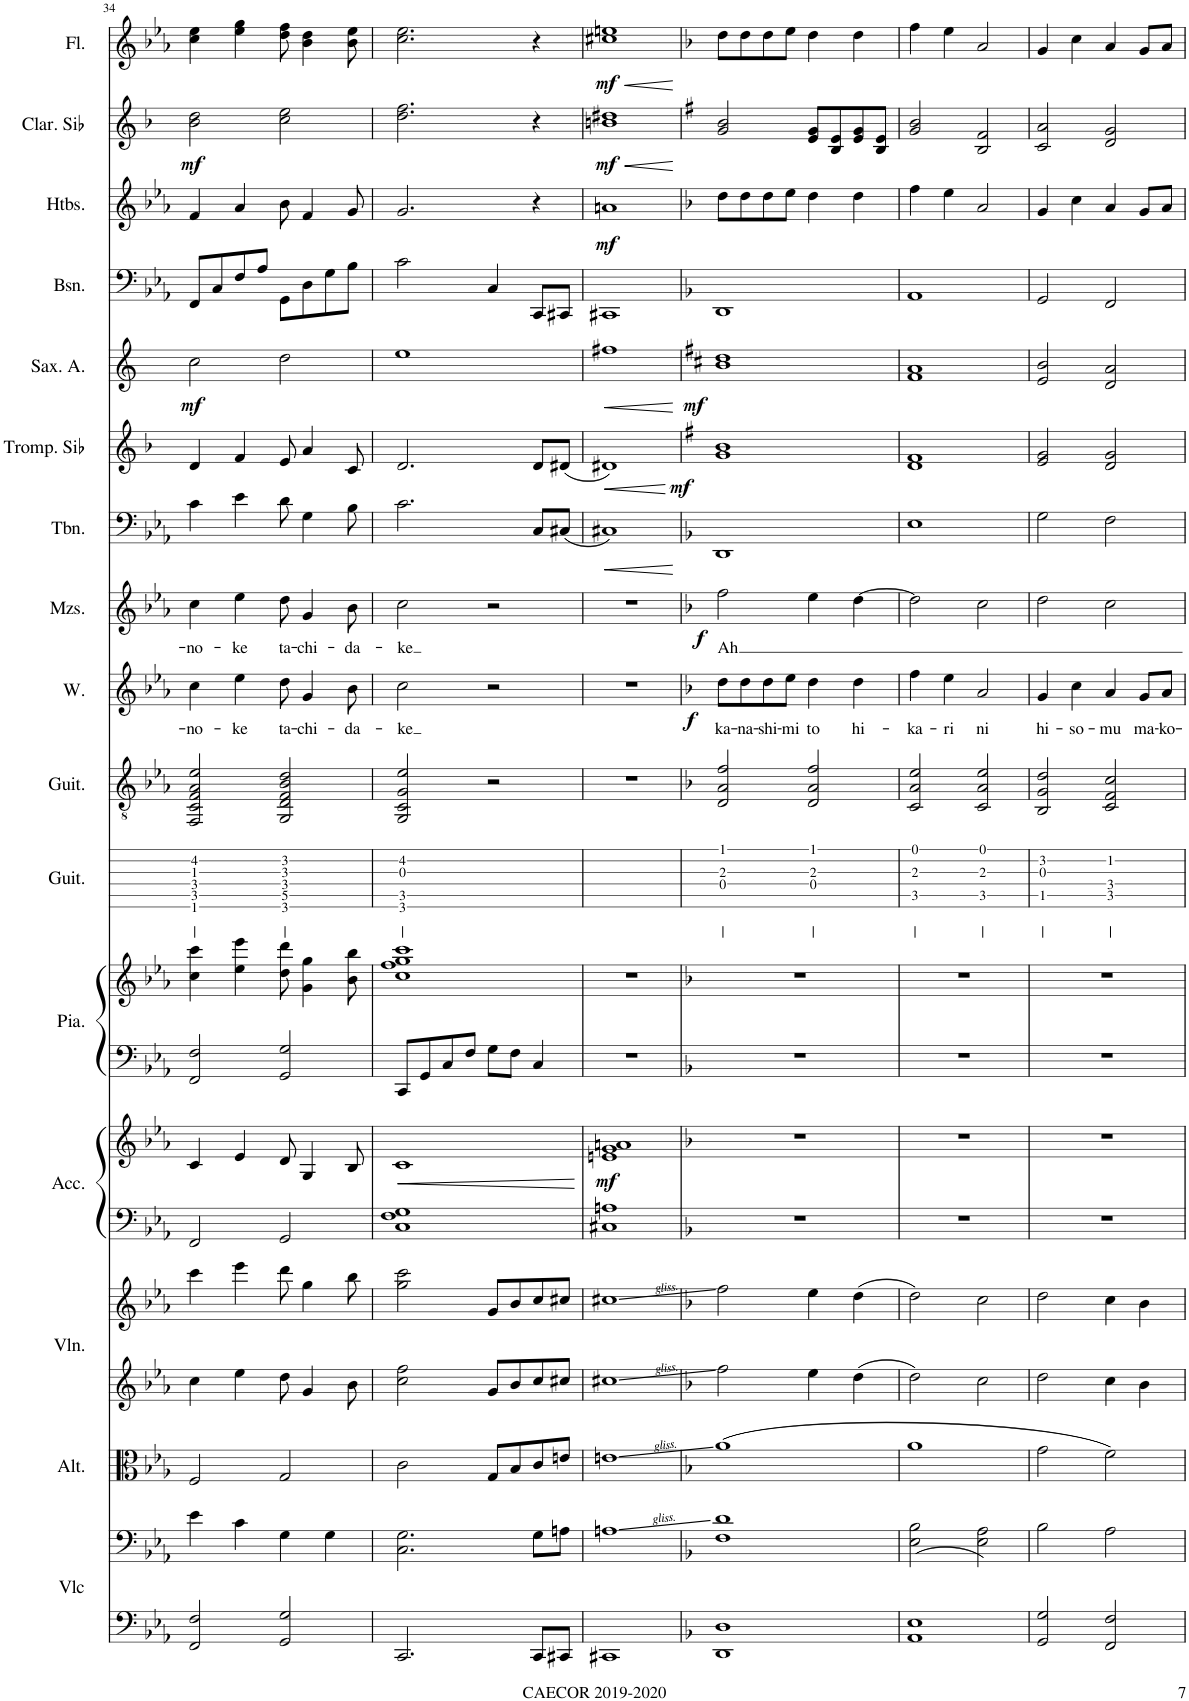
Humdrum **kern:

**kern	**kern	**kern	**kern	**kern	**kern	**kern	**dynam	**kern	**kern	**kern	**kern	**kern	**text	**dynam	**kern	**text	**dynam	**kern	**dynam	**kern	**dynam	**kern	**dynam	**kern	**kern	**dynam	**kern	**dynam	**kern	**dynam
*part16	*part16	*part15	*part14	*part14	*part13	*part13	*part13	*part12	*part12	*part11	*part10	*part9	*part9	*part9	*part8	*part8	*part8	*part7	*part7	*part6	*part6	*part5	*part5	*part4	*part3	*part3	*part2	*part2	*part1	*part1
*staff20	*staff19	*staff18	*staff17	*staff16	*staff15	*staff14	*staff14/15	*staff13	*staff12	*staff11	*staff10	*staff9	*staff9	*staff9	*staff8	*staff8	*staff8	*staff7	*staff7	*staff6	*staff6	*staff5	*staff5	*staff4	*staff3	*staff3	*staff2	*staff2	*staff1	*staff1
*I"Violoncelle	*	*I"Alto	*I"Violon	*	*I"Accordéon	*	*	*I"Piano	*	*I"Guitare acoustique	*I"Guitare classique	*I"Femmes	*	*	*I"Mezzo-soprano	*	*	*I"Trombone	*	*I"Trompette en Sib	*	*I"Saxophone Alto	*	*I"Basson	*I"Hautbois	*	*I"Clarinette en Sib	*	*I"Flûte	*
*I'Vlc	*	*I'Alt.	*I'Vln.	*	*I'Acc.	*	*	*I'Pia.	*	*I'Guit.	*I'Guit.	*	*	*	*I'Mzs.	*	*	*I'Tbn.	*	*I'Tromp. Sib	*	*I'Sax. A.	*	*I'Bsn.	*I'Htbs.	*	*I'Clar. Sib	*	*I'Fl.	*
!!LO:PB:g=z
*clefF4	*clefG2	*clefC3	*clefG2	*clefG2	*clefF4	*clefG2	*	*clefF4	*clefG2	*	*clefGv2	*clefG2	*	*	*clefG2	*	*	*clefF4	*	*clefG2	*	*clefG2	*	*clefF4	*clefG2	*	*clefG2	*	*clefG2	*
*	*	*	*	*	*	*	*	*	*	*	*	*	*	*	*	*	*	*	*	*Trd1c2	*	*Trd5c9	*	*	*	*	*Trd1c2	*	*	*
*k[b-e-a-]	*k[b-e-a-]	*k[b-e-a-]	*k[b-e-a-]	*k[b-e-a-]	*k[b-e-a-]	*k[b-e-a-]	*	*k[b-e-a-]	*k[b-e-a-]	*k[b-e-a-]	*k[b-e-a-]	*k[b-e-a-]	*	*	*k[b-e-a-]	*	*	*k[b-e-a-]	*	*k[b-]	*	*k[]	*	*k[b-e-a-]	*k[b-e-a-]	*	*k[b-]	*	*k[b-e-a-]	*
*M4/4	*M4/4	*M4/4	*M4/4	*M4/4	*M4/4	*M4/4	*	*M4/4	*M4/4	*M4/4	*M4/4	*M4/4	*	*	*M4/4	*	*	*M4/4	*	*M4/4	*	*M4/4	*	*M4/4	*M4/4	*	*M4/4	*	*M4/4	*
*met(c)	*met(c)	*met(c)	*met(c)	*met(c)	*met(c)	*met(c)	*	*met(c)	*met(c)	*met(c)	*met(c)	*met(c)	*	*	*met(c)	*	*	*met(c)	*	*met(c)	*	*met(c)	*	*met(c)	*met(c)	*	*met(c)	*	*met(c)	*
=34	=34	=34	=34	=34	=34	=34	=34	=34	=34	=34	=34	=34	=34	=34	=34	=34	=34	=34	=34	=34	=34	=34	=34	=34	=34	=34	=34	=34	=34	=34
!	!	!	!	!	!	!	!	!	!	!	!	!	!LO:LY:b	!	!	!LO:LY:b	!	!	!	!	!	!	!LO:DY:b	!	!	!	!	!LO:DY:b	!	!
2FF/ 2F/	4e-\	2F/	4cc\	4ccc\	2FF/	4c/	.	2FF/ 2F/	4cc\ 4ccc\	2FF\ 2C\ 2F\ 2A-\ 2e-\	2FF/ 2C/ 2F/ 2A-/ 2e-/	4cc\	-no-	.	4cc\	-no-	.	4c\	.	4d/	.	2cc\	mf	8FF/L	4f/	.	2b-\ 2dd\	mf	4cc\ 4ee-\	.
.	.	.	.	.	.	.	.	.	.	.	.	.	.	.	.	.	.	.	.	.	.	.	.	8C/	.	.	.	.	.	.
!	!	!	!	!	!	!	!	!	!	!	!	!	!LO:LY:b	!	!	!LO:LY:b	!	!	!	!	!	!	!	!	!	!	!	!	!	!
.	4c\	.	4ee-\	4eee-\	.	4e-/	.	.	4ee-\ 4eee-\	.	.	4ee-\	-ke	.	4ee-\	-ke	.	4e-\	.	4f/	.	.	.	8F/	4a-/	.	.	.	4ee-\ 4gg\	.
.	.	.	.	.	.	.	.	.	.	.	.	.	.	.	.	.	.	.	.	.	.	.	.	8A-/J	.	.	.	.	.	.
!	!	!	!	!	!	!	!	!	!	!	!	!	!LO:LY:b	!	!	!LO:LY:b	!	!	!	!	!	!	!	!	!	!	!	!	!	!
2GG/ 2G/	4G\	2G/	8dd\	8ddd\	2GG/	8d/	.	2GG/ 2G/	8dd\ 8ddd\	2GG\ 2D\ 2F\ 2B-\ 2d\	2GG/ 2D/ 2F/ 2B-/ 2d/	8dd\	ta-	.	8dd\	ta-	.	8d\	.	8e/	.	2dd\	.	8GG\L	8b-\	.	2cc\ 2ee\	.	8dd\ 8ff\	.
!	!	!	!	!	!	!	!	!	!	!	!	!	!LO:LY:b	!	!	!LO:LY:b	!	!	!	!	!	!	!	!	!	!	!	!	!	!
.	.	.	4g/	4gg\	.	4G/	.	.	4g\ 4gg\	.	.	4g/	-chi-	.	4g/	-chi-	.	4G\	.	4a/	.	.	.	8D\	4f/	.	.	.	4b-\ 4dd\	.
.	4G\	.	.	.	.	.	.	.	.	.	.	.	.	.	.	.	.	.	.	.	.	.	.	8G\	.	.	.	.	.	.
!	!	!	!	!	!	!	!	!	!	!	!	!	!LO:LY:b	!	!	!LO:LY:b	!	!	!	!	!	!	!	!	!	!	!	!	!	!
.	.	.	8b-\	8bb-\	.	8B-/	.	.	8b-\ 8bb-\	.	.	8b-\	-da-	.	8b-\	-da-	.	8B-\	.	8c/	.	.	.	8B-\J	8g/	.	.	.	8b-\ 8ee-\	.
=35	=35	=35	=35	=35	=35	=35	=35	=35	=35	=35	=35	=35	=35	=35	=35	=35	=35	=35	=35	=35	=35	=35	=35	=35	=35	=35	=35	=35	=35	=35
!	!	!	!	!	!	!	!LO:HP:b	!	!	!	!	!	!LO:LY:b	!	!	!LO:LY:b	!	!	!	!	!	!	!	!	!	!	!	!	!	!
2.CC/	2.C\ 2.G\	2c\	2cc\ 2ff\	2gg\ 2ccc\	1C 1F 1G	1c	<	8CC/L	1cc 1ff 1gg 1ccc	2GG\ 2C\ 2G\ 2e-\	2GG/ 2C/ 2G/ 2e-/	2cc\	-ke	.	2cc\	-ke	.	2.c\	.	2.d/	.	1ee	.	2c\	2.g/	.	2.dd\ 2.ff\	.	2.cc\ 2.ee-\	.
.	.	.	.	.	.	.	.	8GG/	.	.	.	.	.	.	.	.	.	.	.	.	.	.	.	.	.	.	.	.	.	.
.	.	.	.	.	.	.	.	8C/	.	.	.	.	.	.	.	.	.	.	.	.	.	.	.	.	.	.	.	.	.	.
.	.	.	.	.	.	.	.	8F/J	.	.	.	.	.	.	.	.	.	.	.	.	.	.	.	.	.	.	.	.	.	.
.	.	8G/L	8g/L	8g/L	.	.	.	8G\L	.	2r	2r	2r	.	.	2r	.	.	.	.	.	.	.	.	4C/	.	.	.	.	.	.
.	.	8B-/	8b-/	8b-/	.	.	.	8F\J	.	.	.	.	.	.	.	.	.	.	.	.	.	.	.	.	.	.	.	.	.	.
8CC/L	8G\L	8c/	8cc/	8cc/	.	.	.	4C/	.	.	.	.	.	.	.	.	.	8C/L	.	8d/L	.	.	.	8CC/L	4r	.	4r	.	4r	.
8CC#X/J	8An\J	8en/J	8cc#X/J	8cc#X/J	.	.	.	.	.	.	.	.	.	.	.	.	.	(8C#X/J	.	(8d#X/J	.	.	.	8CC#X/J	.	.	.	.	.	.
.	.	.	.	.	.	.	[	.	.	.	.	.	.	.	.	.	.	.	.	.	.	.	.	.	.	.	.	.	.	.
=36	=36	=36	=36	=36	=36	=36	=36	=36	=36	=36	=36	=36	=36	=36	=36	=36	=36	=36	=36	=36	=36	=36	=36	=36	=36	=36	=36	=36	=36	=36
!	!	!	!	!	!	!	!LO:DY:b	!	!	!	!	!	!	!	!	!	!	!	!LO:HP:b	!	!LO:HP:b	!	!LO:HP:b	!	!	!LO:DY:b	!	!LO:HP:b	!	!LO:HP:b
!	!	!	!	!	!	!	!	!	!	!	!	!	!	!	!	!	!	!	!	!	!	!	!	!	!	!	!	!LO:DY:n=1:b	!	!LO:DY:n=1:b
1CC#X	1An	1en	1cc#X	1cc#X	1C#X 1An	1en 1g 1an	mf	1r	1r	1r	1r	1r	.	.	1r	.	.	1C#X)	<	1d#X)	<	1ff#X	<	1CC#X	1an	mf	1bn 1dd#X	< mf	1cc#X 1een	< mf
.	.	.	.	.	.	.	.	.	.	.	.	.	.	.	.	.	.	.	[	.	[	.	[	.	.	.	.	[	.	[
=37	=37	=37	=37	=37	=37	=37	=37	=37	=37	=37	=37	=37	=37	=37	=37	=37	=37	=37	=37	=37	=37	=37	=37	=37	=37	=37	=37	=37	=37	=37
*k[b-]	*k[b-]	*k[b-]	*k[b-]	*k[b-]	*k[b-]	*k[b-]	*	*k[b-]	*k[b-]	*k[b-]	*k[b-]	*k[b-]	*	*	*k[b-]	*	*	*k[b-]	*	*k[f#]	*	*k[f#c#]	*	*k[b-]	*k[b-]	*	*k[f#]	*	*k[b-]	*
!	!	!	!	!	!	!	!	!	!	!	!	!	!LO:LY:b	!LO:DY:b	!	!LO:LY:b	!LO:DY:b	!	!	!	!LO:DY:b	!	!LO:DY:b	!	!	!	!	!	!	!
1DD 1D	1F 1d	(1a	2ff\	2ff\	1r	1r	.	1r	1r	2D\ 2A\ 2f\	2D/ 2A/ 2f/	8dd\L	ka-	f	2ff\	Ah	f	1DD	.	1g 1b	mf	1b 1dd	mf	1DD	8dd\L	.	2g/ 2b/	.	8dd\L	.
!	!	!	!	!	!	!	!	!	!	!	!	!	!LO:LY:b	!	!	!	!	!	!	!	!	!	!	!	!	!	!	!	!	!
.	.	.	.	.	.	.	.	.	.	.	.	8dd\	-na-	.	.	.	.	.	.	.	.	.	.	.	8dd\	.	.	.	8dd\	.
!	!	!	!	!	!	!	!	!	!	!	!	!	!LO:LY:b	!	!	!	!	!	!	!	!	!	!	!	!	!	!	!	!	!
.	.	.	.	.	.	.	.	.	.	.	.	8dd\	-shi-	.	.	.	.	.	.	.	.	.	.	.	8dd\	.	.	.	8dd\	.
!	!	!	!	!	!	!	!	!	!	!	!	!	!LO:LY:b	!	!	!	!	!	!	!	!	!	!	!	!	!	!	!	!	!
.	.	.	.	.	.	.	.	.	.	.	.	8ee\J	-mi	.	.	.	.	.	.	.	.	.	.	.	8ee\J	.	.	.	8ee\J	.
!	!	!	!	!	!	!	!	!	!	!	!	!	!LO:LY:b	!	!	!	!	!	!	!	!	!	!	!	!	!	!	!	!	!
.	.	.	4ee\	4ee\	.	.	.	.	.	2D\ 2A\ 2f\	2D/ 2A/ 2f/	4dd\	to	.	4ee\	.	.	.	.	.	.	.	.	.	4dd\	.	8e/ 8g/L	.	4dd\	.
.	.	.	.	.	.	.	.	.	.	.	.	.	.	.	.	.	.	.	.	.	.	.	.	.	.	.	8B/ 8e/	.	.	.
!	!	!	!	!	!	!	!	!	!	!	!	!	!LO:LY:b	!	!	!	!	!	!	!	!	!	!	!	!	!	!	!	!	!
.	.	.	4dd\	(4dd\	.	.	.	.	.	.	.	4dd\	hi-	.	[4dd\	.	.	.	.	.	.	.	.	.	4dd\	.	8e/ 8g/	.	4dd\	.
.	.	.	.	.	.	.	.	.	.	.	.	.	.	.	.	.	.	.	.	.	.	.	.	.	.	.	8B/ 8e/J	.	.	.
=38	=38	=38	=38	=38	=38	=38	=38	=38	=38	=38	=38	=38	=38	=38	=38	=38	=38	=38	=38	=38	=38	=38	=38	=38	=38	=38	=38	=38	=38	=38
!	!	!	!	!	!	!	!	!	!	!	!	!	!LO:LY:b	!	!	!	!	!	!	!	!	!	!	!	!	!	!	!	!	!
1AA 1E	(2E\ 2B-\	1a	2dd\	2dd\)	1r	1r	.	1r	1r	2C\ 2A\ 2e\	2C/ 2A/ 2e/	4ff\	-ka-	.	2dd\]	.	.	1E	.	1d 1f#	.	1f# 1a	.	1AA	4ff\	.	2g/ 2b/	.	4ff\	.
!	!	!	!	!	!	!	!	!	!	!	!	!	!LO:LY:b	!	!	!	!	!	!	!	!	!	!	!	!	!	!	!	!	!
.	.	.	.	.	.	.	.	.	.	.	.	4ee\	-ri	.	.	.	.	.	.	.	.	.	.	.	4ee\	.	.	.	4ee\	.
!	!	!	!	!	!	!	!	!	!	!	!	!	!LO:LY:b	!	!	!	!	!	!	!	!	!	!	!	!	!	!	!	!	!
.	2E\ 2A\)	.	2cc\	2cc\	.	.	.	.	.	2C\ 2A\ 2e\	2C/ 2A/ 2e/	2a/	ni	.	2cc\	.	.	.	.	.	.	.	.	.	2a/	.	2B/ 2f#/	.	2a/	.
=39	=39	=39	=39	=39	=39	=39	=39	=39	=39	=39	=39	=39	=39	=39	=39	=39	=39	=39	=39	=39	=39	=39	=39	=39	=39	=39	=39	=39	=39	=39
!	!	!	!	!	!	!	!	!	!	!	!	!	!LO:LY:b	!	!	!	!	!	!	!	!	!	!	!	!	!	!	!	!	!
2GG/ 2G/	2B-\	2g\	2dd\	2dd\	1r	1r	.	1r	1r	2BB-\ 2G\ 2d\	2BB-/ 2G/ 2d/	4g/	hi-	.	2dd\	.	.	2G\	.	2e/ 2g/	.	2e/ 2b/	.	2GG/	4g/	.	2c/ 2a/	.	4g/	.
!	!	!	!	!	!	!	!	!	!	!	!	!	!LO:LY:b	!	!	!	!	!	!	!	!	!	!	!	!	!	!	!	!	!
.	.	.	.	.	.	.	.	.	.	.	.	4cc\	-so-	.	.	.	.	.	.	.	.	.	.	.	4cc\	.	.	.	4cc\	.
!	!	!	!	!	!	!	!	!	!	!	!	!	!LO:LY:b	!	!	!	!	!	!	!	!	!	!	!	!	!	!	!	!	!
2FF/ 2F/	2A\	2f\)	4cc\	4cc\	.	.	.	.	.	2C\ 2F\ 2c\	2C/ 2F/ 2c/	4a/	-mu	.	2cc\	.	.	2F\	.	2d/ 2g/	.	2d/ 2a/	.	2FF/	4a/	.	2d/ 2g/	.	4a/	.
!	!	!	!	!	!	!	!	!	!	!	!	!	!LO:LY:b	!	!	!	!	!	!	!	!	!	!	!	!	!	!	!	!	!
.	.	.	4b-\	4b-\	.	.	.	.	.	.	.	8g/L	ma-	.	.	.	.	.	.	.	.	.	.	.	8g/L	.	.	.	8g/L	.
!	!	!	!	!	!	!	!	!	!	!	!	!	!LO:LY:b	!	!	!	!	!	!	!	!	!	!	!	!	!	!	!	!	!
.	.	.	.	.	.	.	.	.	.	.	.	8a/J	-ko-	.	.	.	.	.	.	.	.	.	.	.	8a/J	.	.	.	8a/J	.
=	=	=	=	=	=	=	=	=	=	=	=	=	=	=	=	=	=	=	=	=	=	=	=	=	=	=	=	=	=	=
*-	*-	*-	*-	*-	*-	*-	*-	*-	*-	*-	*-	*-	*-	*-	*-	*-	*-	*-	*-	*-	*-	*-	*-	*-	*-	*-	*-	*-	*-	*-
